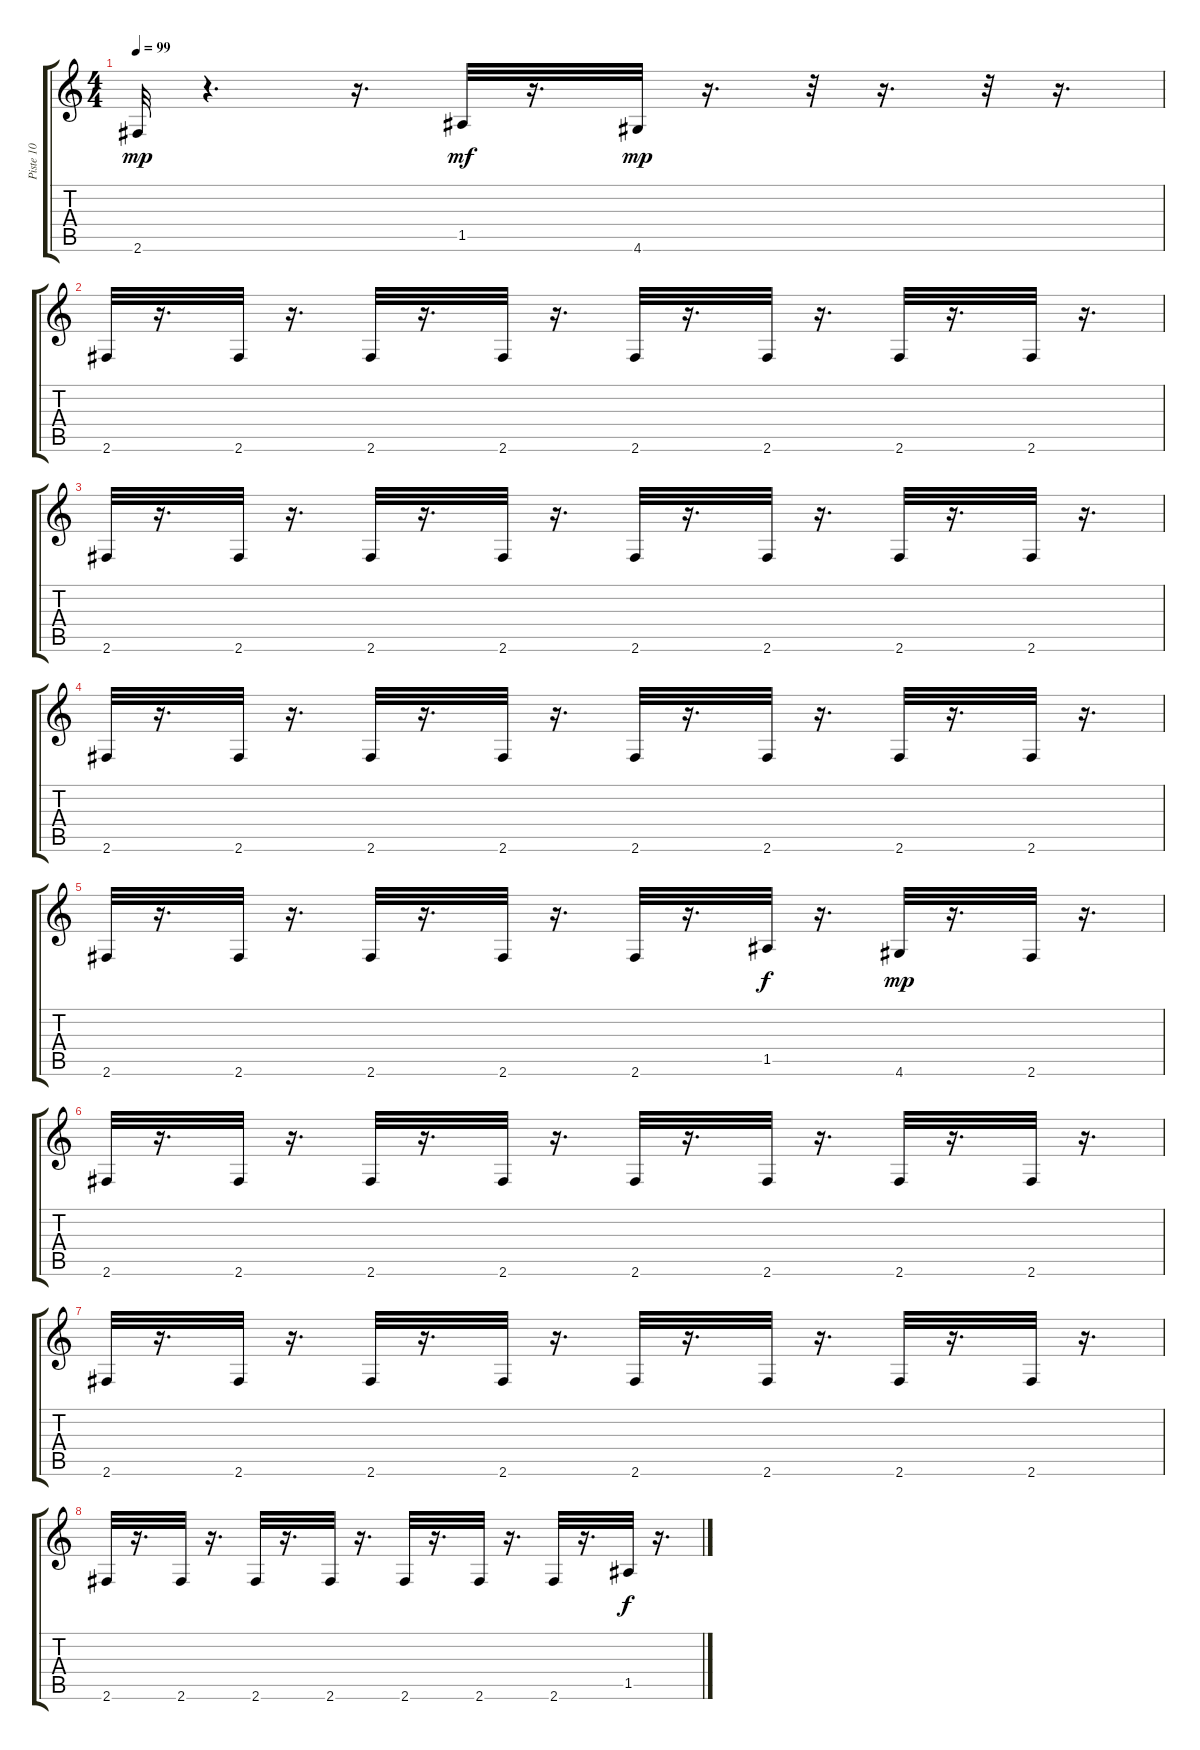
\track ("Piste 10" "Piste 10") {instrument acousticguitarsteel}
\staff {score tabs}
\tuning (E4 B3 G3 D3 A2 E2) {hide}
\ts (4 4)
\tempo 99
\clef g2
\ks c
2.6.32{dy mp} r.4{d} r.16{d} 1.5.32{dy mf} r.16{d} 4.6.32{dy mp} r.16{d} r.32 r.16{d} r.32 r.16{d} |
2.6.32 r.16{d} 2.6.32 r.16{d} 2.6.32 r.16{d} 2.6.32 r.16{d} 2.6.32 r.16{d} 2.6.32 r.16{d} 2.6.32 r.16{d} 2.6.32 r.16{d} |
2.6.32 r.16{d} 2.6.32 r.16{d} 2.6.32 r.16{d} 2.6.32 r.16{d} 2.6.32 r.16{d} 2.6.32 r.16{d} 2.6.32 r.16{d} 2.6.32 r.16{d} |
2.6.32 r.16{d} 2.6.32 r.16{d} 2.6.32 r.16{d} 2.6.32 r.16{d} 2.6.32 r.16{d} 2.6.32 r.16{d} 2.6.32 r.16{d} 2.6.32 r.16{d} |
2.6.32 r.16{d} 2.6.32 r.16{d} 2.6.32 r.16{d} 2.6.32 r.16{d} 2.6.32 r.16{d} 1.5.32{dy f} r.16{d} 4.6.32{dy mp} r.16{d} 2.6.32 r.16{d} |
2.6.32 r.16{d} 2.6.32 r.16{d} 2.6.32 r.16{d} 2.6.32 r.16{d} 2.6.32 r.16{d} 2.6.32 r.16{d} 2.6.32 r.16{d} 2.6.32 r.16{d} |
2.6.32 r.16{d} 2.6.32 r.16{d} 2.6.32 r.16{d} 2.6.32 r.16{d} 2.6.32 r.16{d} 2.6.32 r.16{d} 2.6.32 r.16{d} 2.6.32 r.16{d} |
2.6.32 r.16{d} 2.6.32 r.16{d} 2.6.32 r.16{d} 2.6.32 r.16{d} 2.6.32 r.16{d} 2.6.32 r.16{d} 2.6.32 r.16{d} 1.5.32{dy f} r.16{d}
